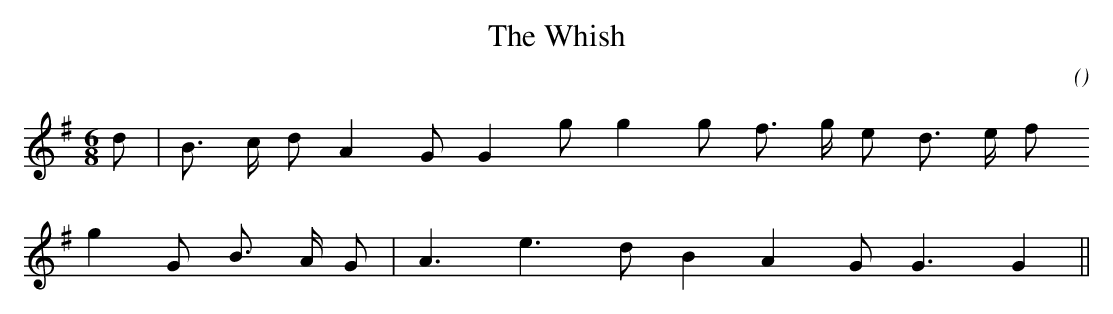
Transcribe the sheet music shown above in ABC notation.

X:1
T: The Whish
C:
O:
M:6/8
K:G
K:G
M:6/8
L:1/16
d2 |B3 c d2 A4 G2 G4 g2 g4 g2 f3 g e2 d3 e f2
g4 G2 B3 A G2 |A6 e6 d2 B4 A4 G2 G6G4 ||
